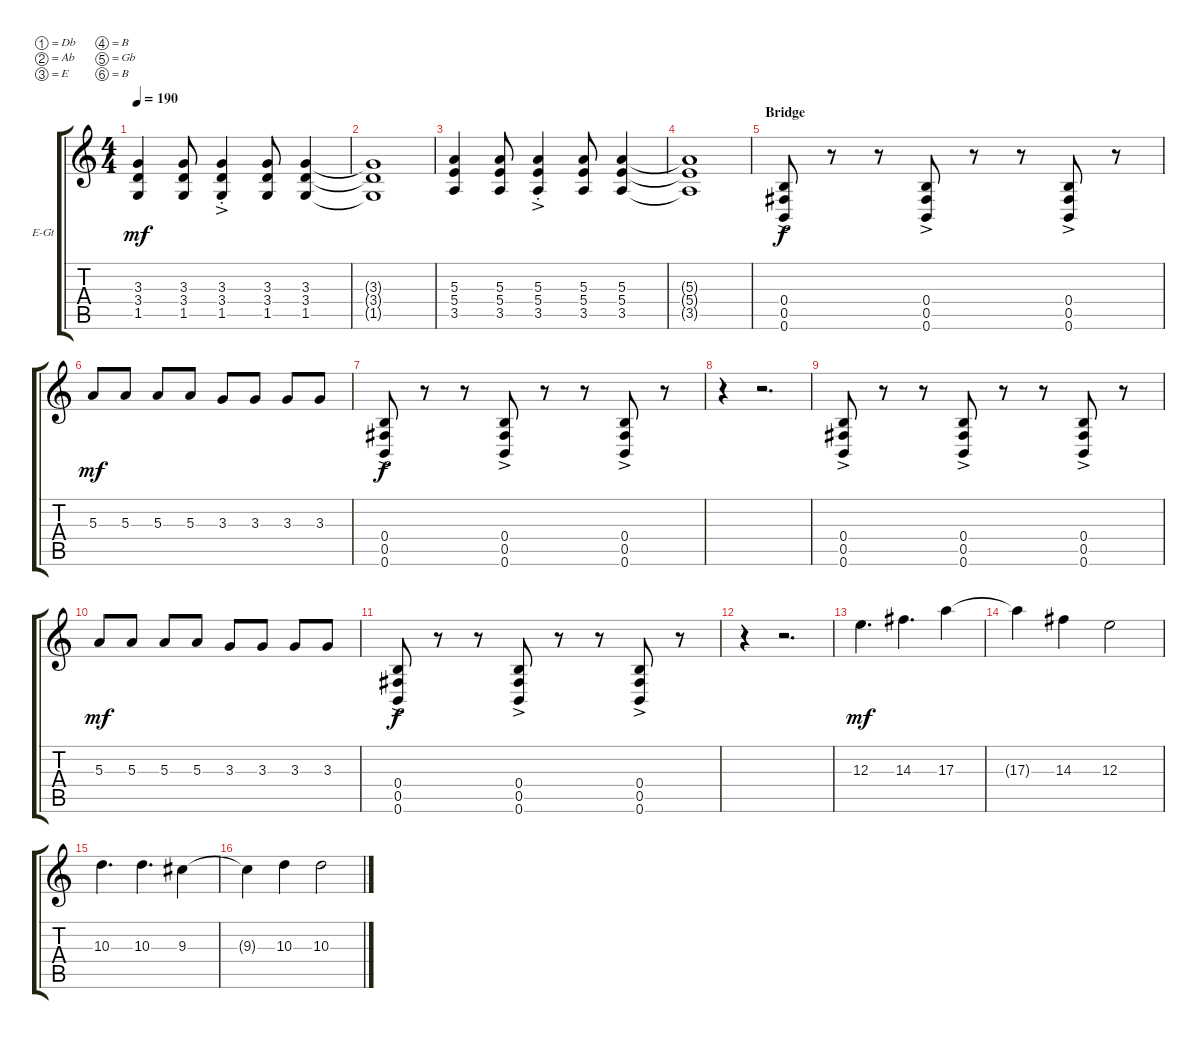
\bracketExtendMode groupsimilarinstruments
\firstSystemTrackNameOrientation horizontal
\otherSystemsTrackNameOrientation horizontal
\track ("Dan Dist" "E-Gt") {instrument distortionguitar}
\staff {score tabs}
\tuning (Db4 Ab3 E3 B2 Gb2 B1)
\ts (4 4)
\tempo 190
\clef g2
\ks c
(3.3 3.4 1.5).4{dy mf} (3.3 3.4 1.5).8 (3.3{ac st} 3.4 1.5).4 (3.3 3.4 1.5).8 (3.3 3.4 1.5).4 |
(3.3{t} 3.4{t} 1.5{t}).1 |
(5.3 5.4 3.5).4 (5.3 5.4 3.5).8 (5.3{ac st} 5.4 3.5).4 (5.3 5.4 3.5).8 (5.3 5.4 3.5).4 |
(5.3{t} 5.4{t} 3.5{t}).1 |
\section ("" "Bridge")
(0.4{ac} 0.5{ac} 0.6{ac}).8{dy f} r.8 r.8 (0.4{ac} 0.5{ac} 0.6{ac}).8 r.8 r.8 (0.4{ac} 0.5{ac} 0.6{ac}).8 r.8 |
5.3.8{dy mf} 5.3.8 5.3.8 5.3.8 3.3.8 3.3.8 3.3.8 3.3.8 |
(0.4{ac} 0.5{ac} 0.6{ac}).8{dy f} r.8 r.8 (0.4{ac} 0.5{ac} 0.6{ac}).8 r.8 r.8 (0.4{ac} 0.5{ac} 0.6{ac}).8 r.8 |
r.4 r.2{d} |
(0.4{ac} 0.5{ac} 0.6{ac}).8 r.8 r.8 (0.4{ac} 0.5{ac} 0.6{ac}).8 r.8 r.8 (0.4{ac} 0.5{ac} 0.6{ac}).8 r.8 |
5.3.8{dy mf} 5.3.8 5.3.8 5.3.8 3.3.8 3.3.8 3.3.8 3.3.8 |
(0.4{ac} 0.5{ac} 0.6{ac}).8{dy f} r.8 r.8 (0.4{ac} 0.5{ac} 0.6{ac}).8 r.8 r.8 (0.4{ac} 0.5{ac} 0.6{ac}).8 r.8 |
r.4 r.2{d} |
12.3.4{d dy mf} 14.3.4{d} 17.3.4 |
17.3{t}.4 14.3.4 12.3.2 |
10.3.4{d} 10.3.4{d} 9.3.4 |
9.3{t}.4 10.3.4 10.3.2
